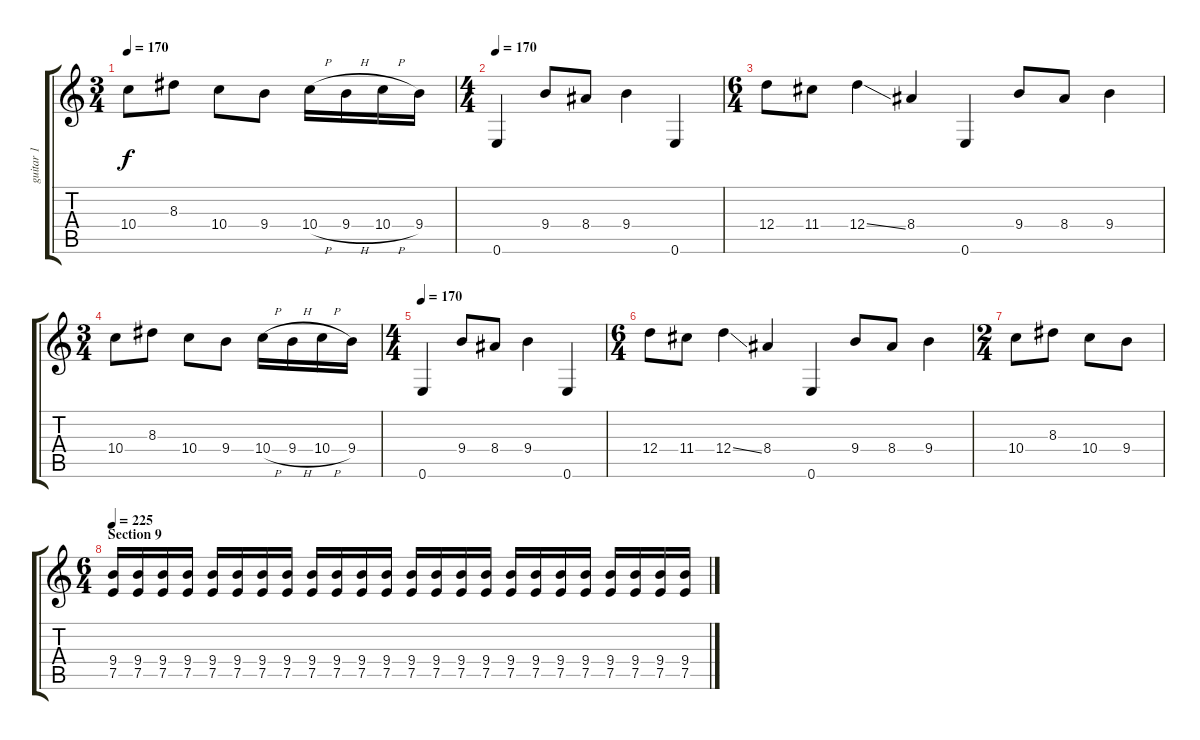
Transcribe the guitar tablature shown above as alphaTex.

\track ("guitar 1" "guitar 1") {instrument distortionguitar}
\staff {score tabs}
\tuning (E4 B3 G3 D3 A2 E2) {hide}
\ts (3 4)
\tempo 170
\clef g2
\ks c
10.4.8{dy f} 8.3.8 10.4.8 9.4.8 10.4{h}.16 9.4{h}.16 10.4{h}.16 9.4.16 |
\ts (4 4)
\tempo 170
0.6.4 9.4.8 8.4.8 9.4.4 0.6.4 |
\ts (6 4)
12.4.8 11.4.8 12.4{ss}.4 8.4.4 0.6.4 9.4.8 8.4.8 9.4.4 |
\ts (3 4)
10.4.8 8.3.8 10.4.8 9.4.8 10.4{h}.16 9.4{h}.16 10.4{h}.16 9.4.16 |
\ts (4 4)
\tempo 170
0.6.4 9.4.8 8.4.8 9.4.4 0.6.4 |
\ts (6 4)
12.4.8 11.4.8 12.4{ss}.4 8.4.4 0.6.4 9.4.8 8.4.8 9.4.4 |
\ts (2 4)
10.4.8 8.3.8 10.4.8 9.4.8 |
\ts (6 4)
\section ("" "Section 9")
\tempo 225
(9.4 7.5).16 (9.4 7.5).16 (9.4 7.5).16 (9.4 7.5).16 (9.4 7.5).16 (9.4 7.5).16 (9.4 7.5).16 (9.4 7.5).16 (9.4 7.5).16 (9.4 7.5).16 (9.4 7.5).16 (9.4 7.5).16 (9.4 7.5).16 (9.4 7.5).16 (9.4 7.5).16 (9.4 7.5).16 (9.4 7.5).16 (9.4 7.5).16 (9.4 7.5).16 (9.4 7.5).16 (9.4 7.5).16 (9.4 7.5).16 (9.4 7.5).16 (9.4 7.5).16
